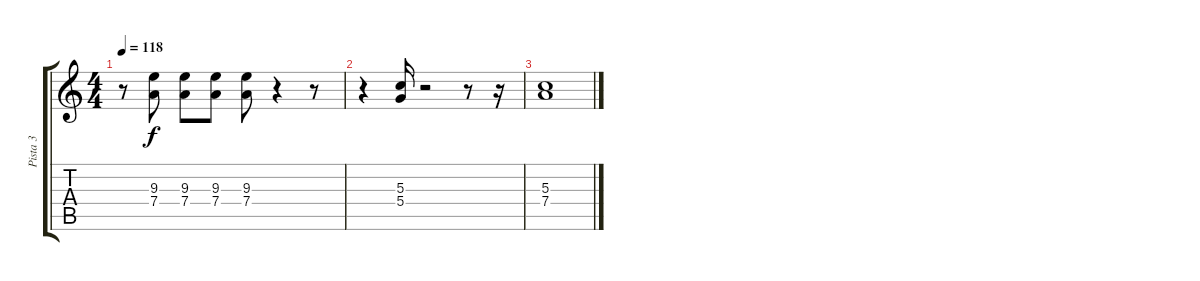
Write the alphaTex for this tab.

\track ("Pista 3" "Pista 3") {instrument distortionguitar}
\staff {score tabs}
\tuning (E4 B3 G3 D3 A2 E2) {hide}
\ts (4 4)
\tempo 118
\clef g2
\ks c
r.8{dy f} (9.3 7.4).8 (9.3 7.4).8 (9.3 7.4).8 (9.3 7.4).8 r.4 r.8 |
r.4 (5.3 5.4).16 r.2 r.8 r.16 |
(5.3 7.4).1
